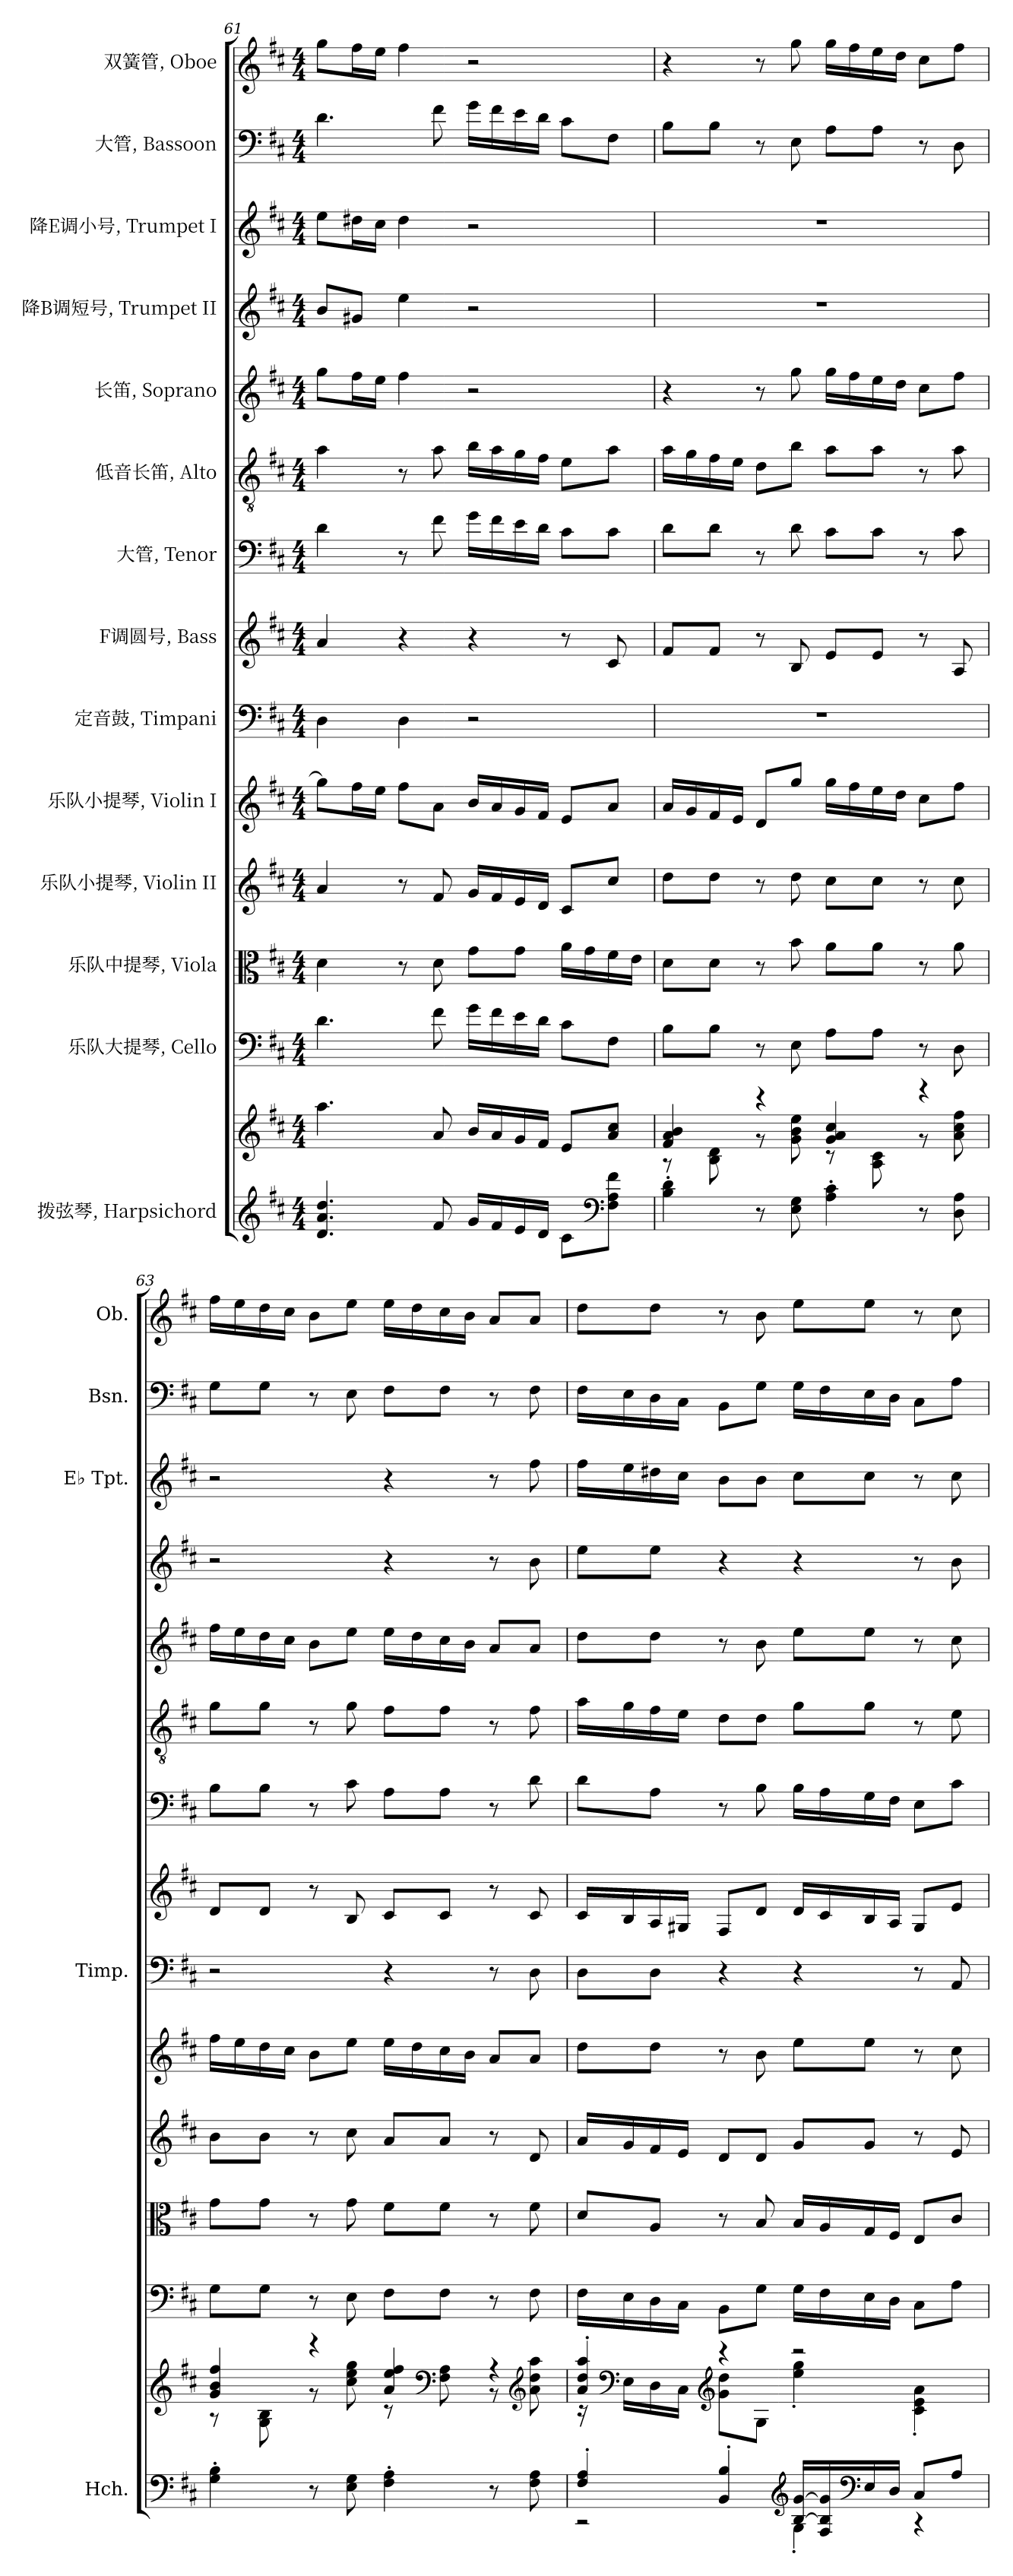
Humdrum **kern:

**kern	**kern	**kern	**kern	**kern	**kern	**kern	**kern	**kern	**kern	**kern	**kern	**kern	**kern	**kern
*part14	*part14	*part13	*part12	*part11	*part10	*part9	*part8	*part7	*part6	*part5	*part4	*part3	*part2	*part1
*staff15	*staff14	*staff13	*staff12	*staff11	*staff10	*staff9	*staff8	*staff7	*staff6	*staff5	*staff4	*staff3	*staff2	*staff1
*I"拨弦琴, Harpsichord	*	*I"乐队大提琴, Cello	*I"乐队中提琴, Viola	*I"乐队小提琴, Violin II	*I"乐队小提琴, Violin I	*I"定音鼓, Timpani	*I"F调圆号, Bass	*I"大管, Tenor	*I"低音长笛, Alto	*I"长笛, Soprano	*I"降B调短号, Trumpet II	*I"降E调小号, Trumpet I	*I"大管, Bassoon	*I"双簧管, Oboe
*I'Hch.	*	*	*	*	*	*I'Timp.	*	*	*	*	*	*I'E♭ Tpt.	*I'Bsn.	*I'Ob.
!!LO:PB:g=z
*clefG2	*clefG2	*clefF4	*clefC3	*clefG2	*clefG2	*clefF4	*clefG2	*clefF4	*clefGv2	*clefG2	*clefG2	*clefG2	*clefF4	*clefG2
*	*	*	*	*	*	*	*ITrd4c7	*	*	*	*ITrd1c2	*ITrd-2c-3	*	*
*k[f#c#]	*k[f#c#]	*k[f#c#]	*k[f#c#]	*k[f#c#]	*k[f#c#]	*k[f#c#]	*k[f#]	*k[f#c#]	*k[f#c#]	*k[f#c#]	*k[]	*k[b-]	*k[f#c#]	*k[f#c#]
*M4/4	*M4/4	*M4/4	*M4/4	*M4/4	*M4/4	*M4/4	*M4/4	*M4/4	*M4/4	*M4/4	*M4/4	*M4/4	*M4/4	*M4/4
=61	=61	=61	=61	=61	=61	=61	=61	=61	=61	=61	=61	=61	=61	=61
4.d/ 4.a/ 4.dd/	4.aa\	4.d\	4d\	4a/	8gg\L]	4D\	4d/	4d\	4a\	8gg\L	8a/L	8gg\L	4.d\	8gg\L
.	.	.	.	.	16ff#\L	.	.	.	.	16ff#\L	8f#X/J	16ff#X\L	.	16ff#\L
.	.	.	.	.	16ee\JJ	.	.	.	.	16ee\JJ	.	16ee\JJ	.	16ee\JJ
.	.	.	8r	8r	8ff#\L	4D\	4r	8r	8r	4ff#\	4dd\	4ff#\	.	4ff#\
8f#/	8a/	8f#\	8d\	8f#/	8a\J	.	.	8f#\	8a\	.	.	.	8f#\	.
16g/LL	16b/LL	16g\LL	8g\L	16g/LL	16b/LL	2r	4r	16g\LL	16b\LL	2r	2r	2r	16g\LL	2r
16f#/	16a/	16f#\	.	16f#/	16a/	.	.	16f#\	16a\	.	.	.	16f#\	.
16e/	16g/	16e\	8g\J	16e/	16g/	.	.	16e\	16g\	.	.	.	16e\	.
16d/JJ	16f#/JJ	16d\JJ	.	16d/JJ	16f#/JJ	.	.	16d\JJ	16f#\JJ	.	.	.	16d\JJ	.
8c#\L	8e/L	8c#\L	16a\LL	8c#/L	8e/L	.	8r	8c#\L	8e\L	.	.	.	8c#\L	.
.	.	.	16g\	.	.	.	.	.	.	.	.	.	.	.
*clefF4	*	*	*	*	*	*	*	*	*	*	*	*	*	*
8F#\ 8A\ 8f#\J	8a/ 8cc#/J	8F#\J	16f#\	8cc#/J	8a/J	.	8F#/	8c#\J	8a\J	.	.	.	8F#\J	.
.	.	.	16e\JJ	.	.	.	.	.	.	.	.	.	.	.
=62	=62	=62	=62	=62	=62	=62	=62	=62	=62	=62	=62	=62	=62	=62
*	*^	*	*	*	*	*	*	*	*	*	*	*	*	*
4B\' 4d\'	4f#/ 4a/ 4b/	8r	8B\L	8d\L	8dd\L	16a/LL	1r	8B/L	8d\L	16a\LL	4r	1r	1r	8B\L	4r
.	.	.	.	.	.	16g/	.	.	.	16g\	.	.	.	.	.
.	.	8B\ 8d\	8B\J	8d\J	8dd\J	16f#/	.	8B/J	8d\J	16f#\	.	.	.	8B\J	.
.	.	.	.	.	.	16e/JJ	.	.	.	16e\JJ	.	.	.	.	.
8r	4r	8r	8r	8r	8r	8d/L	.	8r	8r	8d\L	8r	.	.	8r	8r
8E\ 8G\	.	8g\ 8b\ 8ee\	8E\	8b\	8dd\	8gg/J	.	8E/	8d\	8b\J	8gg\	.	.	8E\	8gg\
4A\' 4c#\'	4g/ 4a/ 4cc#/	8r	8A\L	8a\L	8cc#\L	16gg\LL	.	8A/L	8c#\L	8a\L	16gg\LL	.	.	8A\L	16gg\LL
.	.	.	.	.	.	16ff#\	.	.	.	.	16ff#\	.	.	.	16ff#\
.	.	8A\ 8c#\	8A\J	8a\J	8cc#\J	16ee\	.	8A/J	8c#\J	8a\J	16ee\	.	.	8A\J	16ee\
.	.	.	.	.	.	16dd\JJ	.	.	.	.	16dd\JJ	.	.	.	16dd\JJ
8r	4r	8r	8r	8r	8r	8cc#\L	.	8r	8r	8r	8cc#\L	.	.	8r	8cc#\L
8D\ 8A\	.	8a\ 8cc#\ 8ff#\	8D\	8a\	8cc#\	8ff#\J	.	8D/	8c#\	8a\	8ff#\J	.	.	8D\	8ff#\J
!!LO:PB:g=z
=63	=63	=63	=63	=63	=63	=63	=63	=63	=63	=63	=63	=63	=63	=63	=63
4G\' 4B\'	4g/ 4b/ 4ff#/	8r	8G\L	8g\L	8b\L	16ff#\LL	2r	8G/L	8B\L	8g\L	16ff#\LL	2r	2r	8G\L	16ff#\LL
.	.	.	.	.	.	16ee\	.	.	.	.	16ee\	.	.	.	16ee\
.	.	8G\ 8B\	8G\J	8g\J	8b\J	16dd\	.	8G/J	8B\J	8g\J	16dd\	.	.	8G\J	16dd\
.	.	.	.	.	.	16cc#\JJ	.	.	.	.	16cc#\JJ	.	.	.	16cc#\JJ
8r	4r	8r	8r	8r	8r	8b\L	.	8r	8r	8r	8b\L	.	.	8r	8b\L
8E\ 8G\	.	8cc#\ 8ee\ 8gg\	8E\	8g\	8cc#\	8ee\J	.	8E/	8c#\	8g\	8ee\J	.	.	8E\	8ee\J
4F#\' 4A\'	4a/ 4ee/ 4ff#/	8r	8F#\L	8f#\L	8a/L	16ee\LL	4r	8F#/L	8A\L	8f#\L	16ee\LL	4r	4r	8F#\L	16ee\LL
.	.	.	.	.	.	16dd\	.	.	.	.	16dd\	.	.	.	16dd\
*	*clefF4	*	*	*	*	*	*	*	*	*	*	*	*	*	*
.	.	8F#\ 8A\	8F#\J	8f#\J	8a/J	16cc#\	.	8F#/J	8A\J	8f#\J	16cc#\	.	.	8F#\J	16cc#\
.	.	.	.	.	.	16b\JJ	.	.	.	.	16b\JJ	.	.	.	16b\JJ
8r	4r	8r	8r	8r	8r	8a/L	8r	8r	8r	8r	8a/L	8r	8r	8r	8a/L
*	*clefG2	*	*	*	*	*	*	*	*	*	*	*	*	*	*
8F#\ 8A\	.	8a\ 8dd\ 8aa\	8F#\	8f#\	8d/	8a/J	8D\	8F#/	8d\	8f#\	8a/J	8a\	8aa\	8F#\	8a/J
=64	=64	=64	=64	=64	=64	=64	=64	=64	=64	=64	=64	=64	=64	=64	=64
*^	*	*	*	*	*	*	*	*	*	*	*	*	*	*	*
4F#/' 4A/'	2r	4a/' 4dd/' 4aa/'	16r	16F#\LL	8d/L	16a/LL	8dd\L	8D\L	16F#/LL	8d\L	16a\LL	8dd\L	8dd\L	16aa\LL	16F#\LL	8dd\L
*	*	*clefF4	*	*	*	*	*	*	*	*	*	*	*	*	*	*
.	.	.	16E\LL	16E\	.	16g/	.	.	16E/	.	16g\	.	.	16gg\	16E\	.
.	.	.	16D\	16D\	8A/J	16f#/	8dd\J	8D\J	16D/	8A\J	16f#\	8dd\J	8dd\J	16ff#X\	16D\	8dd\J
.	.	.	16C#\JJ	16C#\JJ	.	16e/JJ	.	.	16C#X/JJ	.	16e\JJ	.	.	16ee\JJ	16C#\JJ	.
*	*	*clefG2	*	*	*	*	*	*	*	*	*	*	*	*	*	*
4BB/' 4B/'	.	4r	8g\ 8dd\L	8BB\L	8r	8d/L	8r	4r	8BB/L	8r	8d\L	8r	4r	8dd\L	8BB\L	8r
.	.	.	8G\J	8G\J	8B/	8d/J	8b\	.	8G/J	8B\	8d\J	8b\	.	8dd\J	8G\J	8b\
*clefG2	*	*	*	*	*	*	*	*	*	*	*	*	*	*	*	*
[16B/ [16g/LL	4G'\	2r	4ee\' 4gg\'	16G\LL	16B/LL	8g/L	8ee\L	4r	16G/LL	16B\LL	8g\L	8ee\L	4r	8ee\L	16G\LL	8ee\L
16F#/ 16B/] 16g/]	.	.	.	16F#\	16A/	.	.	.	16F#/	16A\	.	.	.	.	16F#\	.
*clefF4	*	*	*	*	*	*	*	*	*	*	*	*	*	*	*	*
16E/	.	.	.	16E\	16G/	8g/J	8ee\J	.	16E/	16G\	8g\J	8ee\J	.	8ee\J	16E\	8ee\J
16D/JJ	.	.	.	16D\JJ	16F#/JJ	.	.	.	16D/JJ	16F#\JJ	.	.	.	.	16D\JJ	.
8C#/L	4r	.	4c#\' 4e\' 4a\'	8C#\L	8E/L	8r	8r	8r	8C#/L	8E\L	8r	8r	8r	8r	8C#\L	8r
8A/J	.	.	.	8A\J	8c#/J	8e/	8cc#\	8AA/	8A/J	8c#\J	8e\	8cc#\	8a\	8ee\	8A\J	8cc#\
*v	*v	*	*	*	*	*	*	*	*	*	*	*	*	*	*	*
*	*v	*v	*	*	*	*	*	*	*	*	*	*	*	*	*
=	=	=	=	=	=	=	=	=	=	=	=	=	=	=
*-	*-	*-	*-	*-	*-	*-	*-	*-	*-	*-	*-	*-	*-	*-
